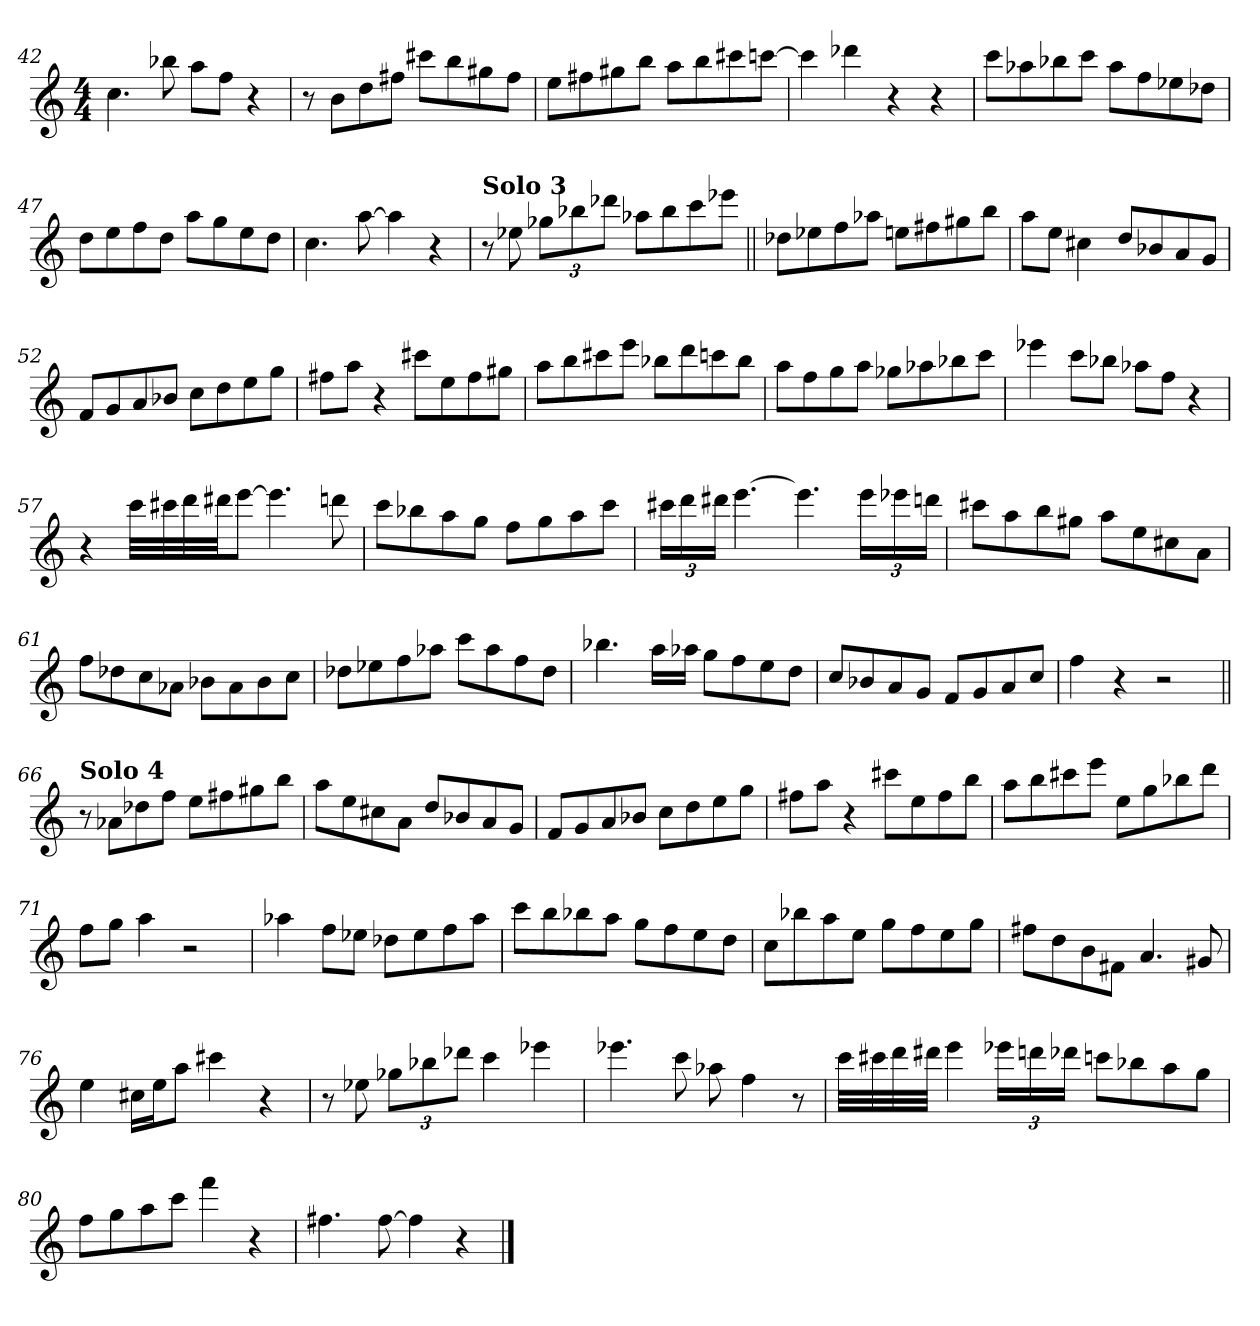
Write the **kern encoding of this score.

**kern
*part1
*staff1
*clefG2
*k[]
*C:
*M4/4
=42
4.cc\
8bb-X\
8aa\L
8ff\J
4r
=43
8r
8b\L
8dd\
8ff#X\J
8ccc#X\L
8bb\
8gg#X\
8ff#\J
=44
8ee\L
8ff#X\
8gg#X\
8bb\J
8aa\L
8bb\
8ccc#X\
[8cccn\J
!!LO:LB:g=z
=45
4ccc\]
4ddd-X\
4r
4r
=46
8ccc\L
8aa-X\
8bb-X\
8ccc\J
8aa-\L
8ff\
8ee-X\
8dd-X\J
=47
8dd\L
8ee\
8ff\
8dd\J
8aa\L
8gg\
8ee\
8dd\J
=48
4.cc\
[8aa\
4aa\]
4r
!!LO:LB:g=z
=49
!LO:TX:a:B:t=Solo 3
8r
8ee-X\
12gg-X\L
12bb-X\
12ddd-X\J
8aa-X\L
8bb-\
8ccc\
8eee-X\J
=50||
8dd-X\L
8ee-X\
8ff\
8aa-X\J
8een\L
8ff#X\
8gg#X\
8bb\J
=51
8aa\L
8ee\J
4cc#X\
8dd/L
8b-X/
8a/
8g/J
=52
8f/L
8g/
8a/
8b-X/J
8cc\L
8dd\
8ee\
8gg\J
!!LO:LB:g=z
=53
8ff#X\L
8aa\J
4r
8ccc#X\L
8ee\
8ff#\
8gg#X\J
=54
8aa\L
8bb\
8ccc#X\
8eee\J
8bb-X\L
8ddd\
8cccn\
8bb-\J
=55
8aa\L
8ff\
8gg\
8aa\J
8gg-X\L
8aa-X\
8bb-X\
8ccc\J
=56
4eee-X\
8ccc\L
8bb-X\J
8aa-X\L
8ff\J
4r
!!LO:LB:g=z
=57
4r
32ccc\LLL
32ccc#X\
32ddd\
32ddd#X\JJ
[8eee\J
4.eee\]
8dddn\
=58
8ccc\L
8bb-X\
8aa\
8gg\J
8ff\L
8gg\
8aa\
8ccc\J
=59
24ccc#X\LL
24ddd\
24ddd#X\JJ
[4.eee\
4.eee\]
24eee\LL
24eee-X\
24dddn\JJ
=60
8ccc#X\L
8aa\
8bb\
8gg#X\J
8aa\L
8ee\
8cc#X\
8a\J
!!LO:LB:g=z
=61
8ff\L
8dd-X\
8cc\
8a-X\J
8b-X\L
8a-\
8b-\
8cc\J
=62
8dd-X\L
8ee-X\
8ff\
8aa-X\J
8ccc\L
8aa-\
8ff\
8dd-\J
=63
4.bb-X\
16aa\LL
16aa-X\JJ
8gg\L
8ff\
8ee\
8dd\J
=64
8cc/L
8b-X/
8a/
8g/J
8f/L
8g/
8a/
8cc/J
!!LO:LB:g=z
=65
4ff\
4r
2r
=66||
!LO:TX:a:B:t=Solo 4
8r
8a-X\L
8dd-X\
8ff\J
8ee\L
8ff#X\
8gg#X\
8bb\J
=67
8aa\L
8ee\
8cc#X\
8a\J
8dd/L
8b-X/
8a/
8g/J
=68
8f/L
8g/
8a/
8b-X/J
8cc\L
8dd\
8ee\
8gg\J
!!LO:LB:g=z
=69
8ff#X\L
8aa\J
4r
8ccc#X\L
8ee\
8ff#\
8bb\J
=70
8aa\L
8bb\
8ccc#X\
8eee\J
8ee\L
8gg\
8bb-X\
8ddd\J
=71
8ff\L
8gg\J
4aa\
2r
=72
4aa-X\
8ff\L
8ee-X\J
8dd-X\L
8ee-\
8ff\
8aa-\J
=73
8ccc\L
8bb\
8bb-X\
8aa\J
8gg\L
8ff\
8ee\
8dd\J
!!LO:LB:g=z
=74
8cc\L
8bb-X\
8aa\
8ee\J
8gg\L
8ff\
8ee\
8gg\J
=75
8ff#X\L
8dd\
8b\
8f#X\J
4.a/
8g#X/
=76
4ee\
16cc#X\LL
16ee\J
8aa\J
4ccc#X\
4r
=77
8r
8ee-X\
12gg-X\L
12bb-X\
12ddd-X\J
4ccc\
4eee-X\
!!LO:LB:g=z
=78
4.eee-X\
8ccc\
8aa-X\
4ff\
8r
=79
32ccc\LLL
32ccc#X\
32ddd\
32ddd#X\JJJ
4eee\
24eee-X\LL
24dddn\
24ddd-X\JJ
8cccn\L
8bb-X\
8aa\
8gg\J
=80
8ff\L
8gg\
8aa\
8ccc\J
4fff\
4r
=81
4.ff#X\
[8ff#\
4ff#\]
4r
==
*-
